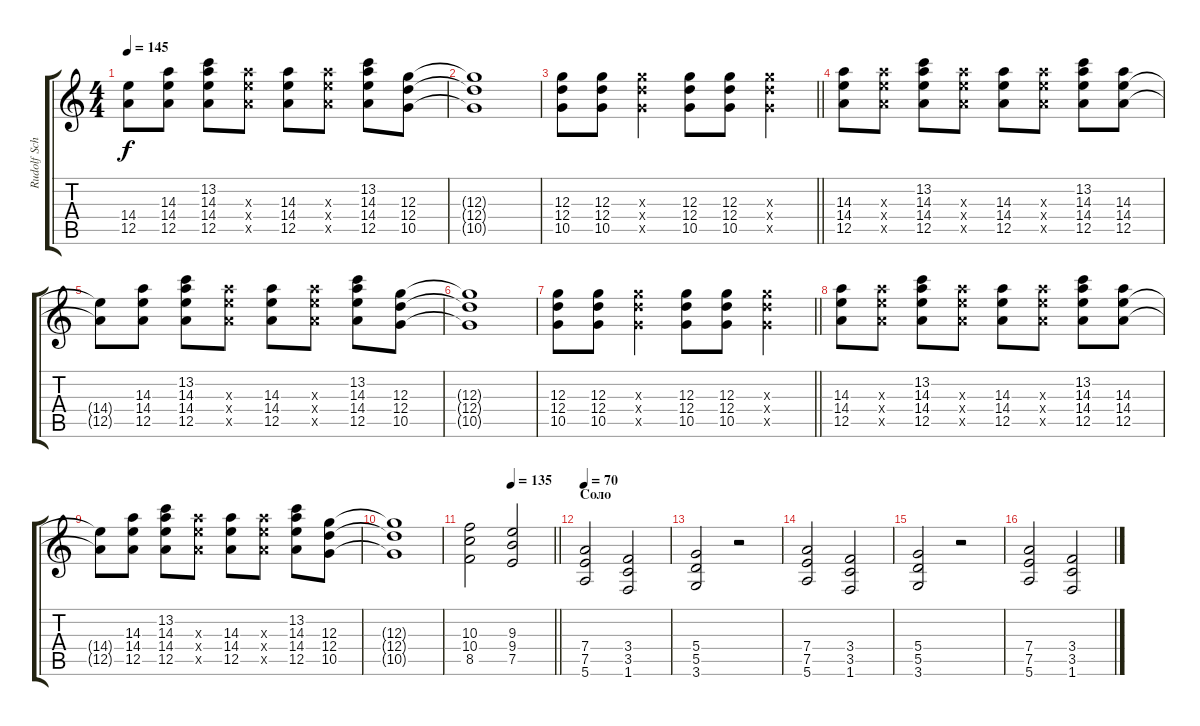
\track ("Rudolf Schenker" "Rudolf Sch") {instrument electricguitarclean}
\staff {score tabs}
\tuning (E4 B3 G3 D3 A2 E2) {hide}
\ts (4 4)
\tempo 145
\clef g2
\ks c
(14.4{t} 12.5{t}).8{dy f} (14.3 14.4 12.5).8 (13.2 14.3 14.4 12.5).8 (14.3{x} 14.4{x} 12.5{x}).8 (14.3 14.4 12.5).8 (14.3{x} 14.4{x} 12.5{x}).8 (13.2 14.3 14.4 12.5).8 (12.3 12.4 10.5).8 |
(12.3{t} 12.4{t} 10.5{t}).1 |
\barLineRight lightlight
(12.3 12.4 10.5).8 (12.3 12.4 10.5).8 (12.3{x} 12.4{x} 10.5{x}).4 (12.3 12.4 10.5).8 (12.3 12.4 10.5).8 (12.3{x} 12.4{x} 10.5{x}).4 |
(14.3 14.4 12.5).8 (14.3{x} 14.4{x} 12.5{x}).8 (13.2 14.3 14.4 12.5).8 (14.3{x} 14.4{x} 12.5{x}).8 (14.3 14.4 12.5).8 (14.3{x} 14.4{x} 12.5{x}).8 (13.2 14.3 14.4 12.5).8 (14.3 14.4 12.5).8 |
(14.4{t} 12.5{t}).8 (14.3 14.4 12.5).8 (13.2 14.3 14.4 12.5).8 (14.3{x} 14.4{x} 12.5{x}).8 (14.3 14.4 12.5).8 (14.3{x} 14.4{x} 12.5{x}).8 (13.2 14.3 14.4 12.5).8 (12.3 12.4 10.5).8 |
(12.3{t} 12.4{t} 10.5{t}).1 |
\barLineRight lightlight
(12.3 12.4 10.5).8 (12.3 12.4 10.5).8 (12.3{x} 12.4{x} 10.5{x}).4 (12.3 12.4 10.5).8 (12.3 12.4 10.5).8 (12.3{x} 12.4{x} 10.5{x}).4 |
(14.3 14.4 12.5).8 (14.3{x} 14.4{x} 12.5{x}).8 (13.2 14.3 14.4 12.5).8 (14.3{x} 14.4{x} 12.5{x}).8 (14.3 14.4 12.5).8 (14.3{x} 14.4{x} 12.5{x}).8 (13.2 14.3 14.4 12.5).8 (14.3 14.4 12.5).8 |
(14.4{t} 12.5{t}).8 (14.3 14.4 12.5).8 (13.2 14.3 14.4 12.5).8 (14.3{x} 14.4{x} 12.5{x}).8 (14.3 14.4 12.5).8 (14.3{x} 14.4{x} 12.5{x}).8 (13.2 14.3 14.4 12.5).8 (12.3 12.4 10.5).8 |
(12.3{t} 12.4{t} 10.5{t}).1 |
\tempo (135 0.5)
\barLineRight lightlight
(10.3 10.4 8.5).2 (9.3 9.4 7.5).2 |
\section ("" "Соло")
\tempo 70
(7.4 7.5 5.6).2 (3.4 3.5 1.6).2 |
(5.4 5.5 3.6).2 r.2 |
(7.4 7.5 5.6).2 (3.4 3.5 1.6).2 |
(5.4 5.5 3.6).2 r.2 |
(7.4 7.5 5.6).2 (3.4 3.5 1.6).2
